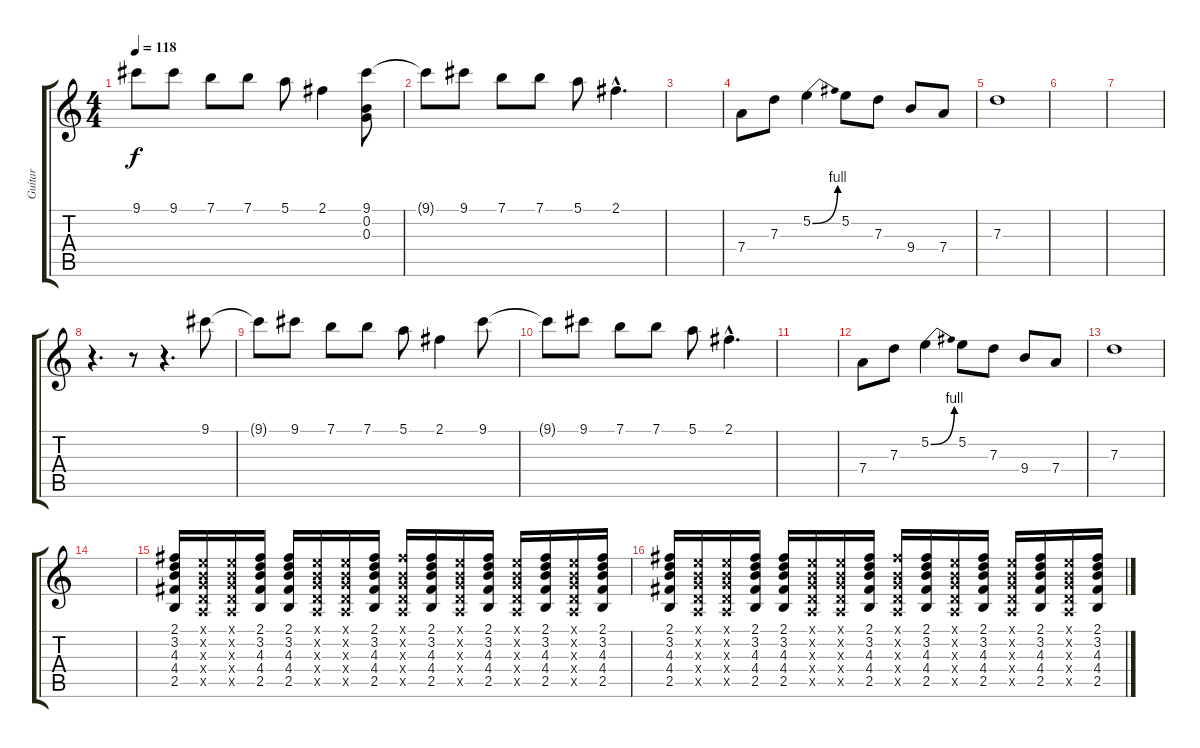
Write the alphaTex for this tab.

\track ("Guitar" "Guitar") {instrument electricguitarjazz}
\staff {score tabs}
\tuning (E4 B3 G3 D3 A2 E2) {hide}
\ts (4 4)
\tempo 118
\clef g2
\ks c
9.1{t}.8{dy f} 9.1.8 7.1.8 7.1.8 5.1.8 2.1.4 (9.1 0.2 0.3).8 |
9.1{t}.8 9.1.8 7.1.8 7.1.8 5.1.8 2.1{hac}.4{d} |
|
7.4.8 7.3.8 5.2{be (bend 0 0 60 4)}.4 5.2.8 7.3.8 9.4.8 7.4.8 |
7.3.1 |
|
|
r.4{d} r.8 r.4{d} 9.1.8 |
9.1{t}.8 9.1.8 7.1.8 7.1.8 5.1.8 2.1.4 9.1.8 |
9.1{t}.8 9.1.8 7.1.8 7.1.8 5.1.8 2.1{hac}.4{d} |
|
7.4.8 7.3.8 5.2{be (bend 0 0 60 4)}.4 5.2.8 7.3.8 9.4.8 7.4.8 |
7.3.1 |
|
(2.1 3.2 4.3 4.4 2.5).16{volume 5} (0.1{x} 0.2{x} 0.3{x} 0.4{x} 0.5{x}).16 (0.1{x} 0.2{x} 0.3{x} 0.4{x} 0.5{x}).16 (2.1 3.2 4.3 4.4 2.5).16 (2.1 3.2 4.3 4.4 2.5).16 (0.1{x} 0.2{x} 0.3{x} 0.4{x} 0.5{x}).16 (0.1{x} 0.2{x} 0.3{x} 0.4{x} 0.5{x}).16 (2.1 3.2 4.3 4.4 2.5).16 (2.1{x} 0.2{x} 0.3{x} 0.4{x} 0.5{x}).16 (2.1 3.2 4.3 4.4 2.5).16 (0.1{x} 0.2{x} 0.3{x} 0.4{x} 0.5{x}).16 (2.1 3.2 4.3 4.4 2.5).16 (0.1{x} 0.2{x} 0.3{x} 0.4{x} 0.5{x}).16 (2.1 3.2 4.3 4.4 2.5).16 (0.1{x} 0.2{x} 0.3{x} 0.4{x} 0.5{x}).16 (2.1 3.2 4.3 4.4 2.5).16 |
(2.1 3.2 4.3 4.4 2.5).16{volume 5} (0.1{x} 0.2{x} 0.3{x} 0.4{x} 0.5{x}).16 (0.1{x} 0.2{x} 0.3{x} 0.4{x} 0.5{x}).16 (2.1 3.2 4.3 4.4 2.5).16 (2.1 3.2 4.3 4.4 2.5).16 (0.1{x} 0.2{x} 0.3{x} 0.4{x} 0.5{x}).16 (0.1{x} 0.2{x} 0.3{x} 0.4{x} 0.5{x}).16 (2.1 3.2 4.3 4.4 2.5).16 (2.1{x} 0.2{x} 0.3{x} 0.4{x} 0.5{x}).16 (2.1 3.2 4.3 4.4 2.5).16 (0.1{x} 0.2{x} 0.3{x} 0.4{x} 0.5{x}).16 (2.1 3.2 4.3 4.4 2.5).16 (0.1{x} 0.2{x} 0.3{x} 0.4{x} 0.5{x}).16 (2.1 3.2 4.3 4.4 2.5).16 (0.1{x} 0.2{x} 0.3{x} 0.4{x} 0.5{x}).16 (2.1 3.2 4.3 4.4 2.5).16
